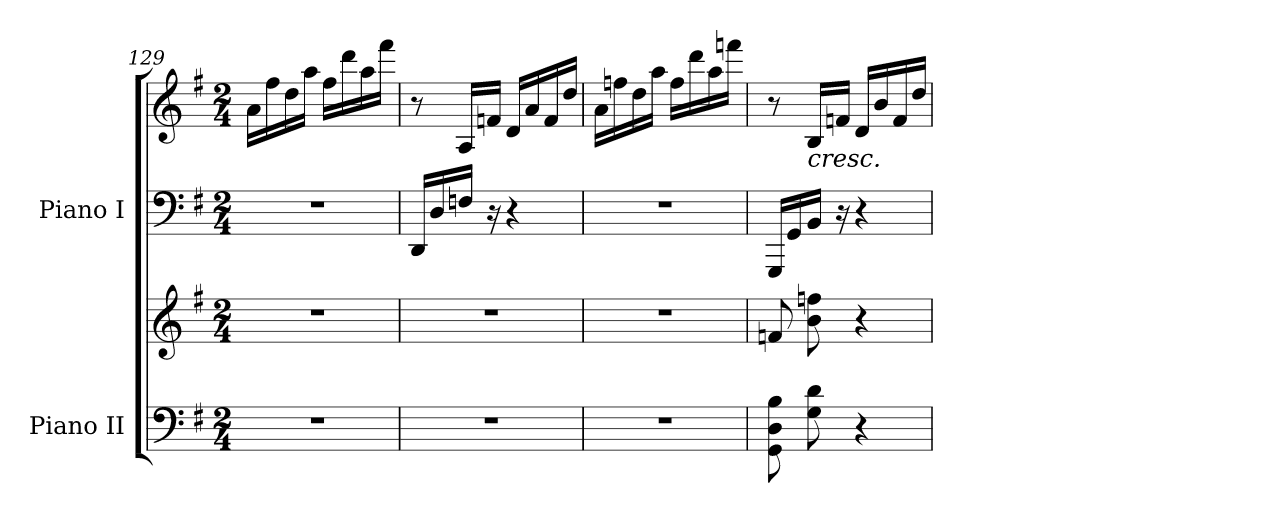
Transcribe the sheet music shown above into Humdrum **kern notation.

**kern	**kern	**kern	**kern
*part2	*part2	*part1	*part1
*staff4	*staff3	*staff2	*staff1
*I"Piano II	*	*I"Piano I	*
*I'Pno. II	*	*I'Pno. I	*
*clefF4	*clefG2	*clefF4	*clefG2
*k[f#]	*k[f#]	*k[f#]	*k[f#]
*M2/4	*M2/4	*M2/4	*M2/4
=129	=129	=129	=129
2r	2r	2r	16a\LL
.	.	.	16ff#\
.	.	.	16dd\
.	.	.	16aa\JJ
.	.	.	16ff#\LL
.	.	.	16ddd\
.	.	.	16aa\
.	.	.	16fff#\JJ
=130	=130	=130	=130
2r	2r	16DD/LL	8r
.	.	16D/	.
.	.	16Fn/JJ	16A/LL
.	.	16r	16fn/JJ
.	.	4r	16d/LL
.	.	.	16a/
.	.	.	16f/
.	.	.	16dd/JJ
!!LO:LB:g=z
=131	=131	=131	=131
2r	2r	2r	16a\LL
.	.	.	16ffn\
.	.	.	16dd\
.	.	.	16aa\JJ
.	.	.	16ff\LL
.	.	.	16ddd\
.	.	.	16aa\
.	.	.	16fffn\JJ
=132	=132	=132	=132
8GG!\ 8D!\ 8B!\	8fn!/	16GGG/LL	8r
.	.	16GG/	.
!	!	!	!LO:TX:b:i:t=cresc.
8G!\ 8d!\	8b!\ 8ffn!\	16BB/JJ	16B/LL
.	.	16r	16fn/JJ
4r	4r	4r	16d/LL
.	.	.	16b/
.	.	.	16f/
.	.	.	16dd/JJ
=	=	=	=
*-	*-	*-	*-
